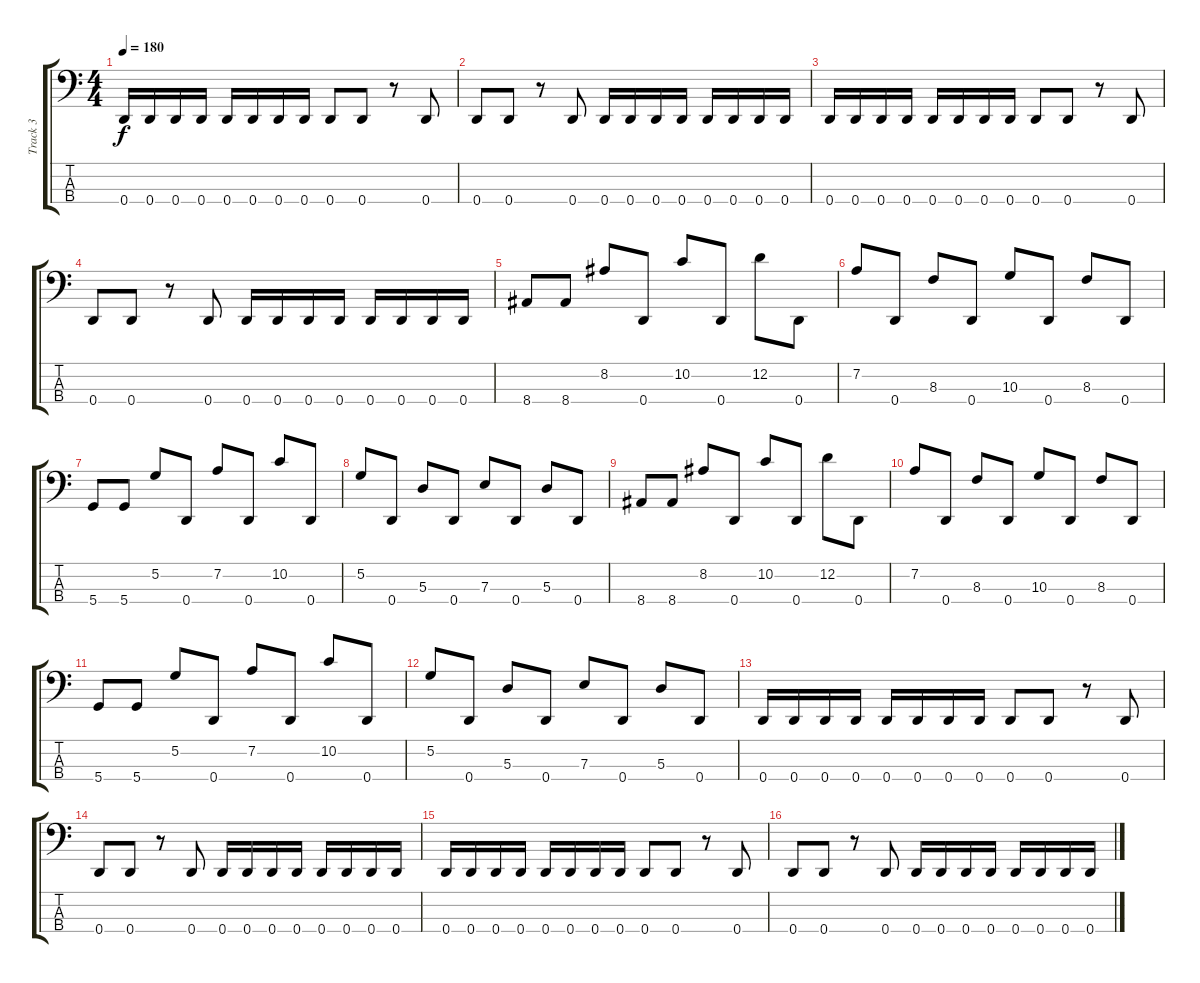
\track ("Track 3" "Track 3") {instrument electricbasspick}
\staff {score tabs}
\tuning (G2 D2 A1 D1) {hide}
\ts (4 4)
\tempo 180
\clef f4
\ks c
0.4.16{dy f} 0.4.16 0.4.16 0.4.16 0.4.16 0.4.16 0.4.16 0.4.16 0.4.8 0.4.8 r.8 0.4.8 |
0.4.8 0.4.8 r.8 0.4.8 0.4.16 0.4.16 0.4.16 0.4.16 0.4.16 0.4.16 0.4.16 0.4.16 |
0.4.16 0.4.16 0.4.16 0.4.16 0.4.16 0.4.16 0.4.16 0.4.16 0.4.8 0.4.8 r.8 0.4.8 |
0.4.8 0.4.8 r.8 0.4.8 0.4.16 0.4.16 0.4.16 0.4.16 0.4.16 0.4.16 0.4.16 0.4.16 |
8.4.8 8.4.8 8.2.8 0.4.8 10.2.8 0.4.8 12.2.8 0.4.8 |
7.2.8 0.4.8 8.3.8 0.4.8 10.3.8 0.4.8 8.3.8 0.4.8 |
5.4.8 5.4.8 5.2.8 0.4.8 7.2.8 0.4.8 10.2.8 0.4.8 |
5.2.8 0.4.8 5.3.8 0.4.8 7.3.8 0.4.8 5.3.8 0.4.8 |
8.4.8 8.4.8 8.2.8 0.4.8 10.2.8 0.4.8 12.2.8 0.4.8 |
7.2.8 0.4.8 8.3.8 0.4.8 10.3.8 0.4.8 8.3.8 0.4.8 |
5.4.8 5.4.8 5.2.8 0.4.8 7.2.8 0.4.8 10.2.8 0.4.8 |
5.2.8 0.4.8 5.3.8 0.4.8 7.3.8 0.4.8 5.3.8 0.4.8 |
0.4.16 0.4.16 0.4.16 0.4.16 0.4.16 0.4.16 0.4.16 0.4.16 0.4.8 0.4.8 r.8 0.4.8 |
0.4.8 0.4.8 r.8 0.4.8 0.4.16 0.4.16 0.4.16 0.4.16 0.4.16 0.4.16 0.4.16 0.4.16 |
0.4.16 0.4.16 0.4.16 0.4.16 0.4.16 0.4.16 0.4.16 0.4.16 0.4.8 0.4.8 r.8 0.4.8 |
0.4.8 0.4.8 r.8 0.4.8 0.4.16 0.4.16 0.4.16 0.4.16 0.4.16 0.4.16 0.4.16 0.4.16
